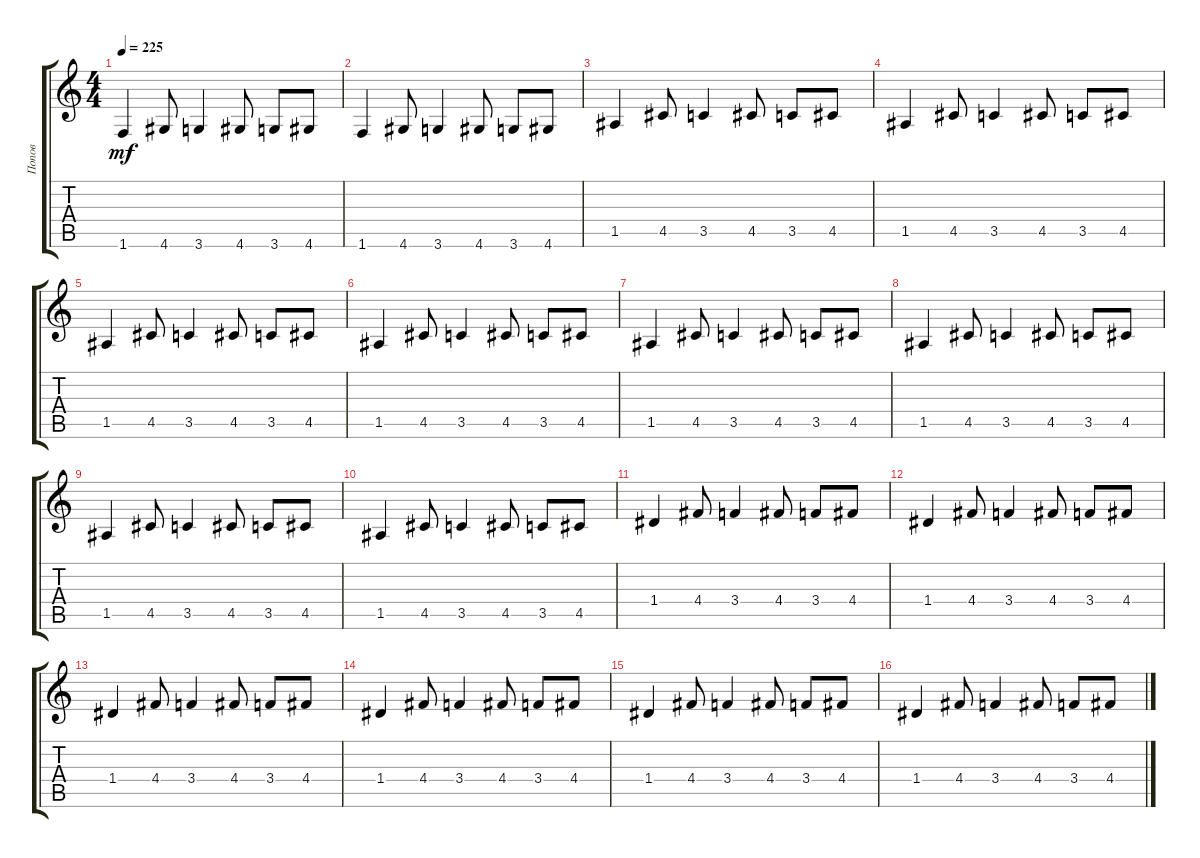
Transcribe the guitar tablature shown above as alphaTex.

\track ("Попов" "Попов") {instrument distortionguitar}
\staff {score tabs}
\tuning (E4 B3 G3 D3 A2 E2) {hide}
\ts (4 4)
\tempo 225
\clef g2
\ks c
1.6.4{dy mf} 4.6.8 3.6.4 4.6.8 3.6.8 4.6.8 |
1.6.4 4.6.8 3.6.4 4.6.8 3.6.8 4.6.8 |
1.5.4 4.5.8 3.5.4 4.5.8 3.5.8 4.5.8 |
1.5.4 4.5.8 3.5.4 4.5.8 3.5.8 4.5.8 |
1.5.4 4.5.8 3.5.4 4.5.8 3.5.8 4.5.8 |
1.5.4 4.5.8 3.5.4 4.5.8 3.5.8 4.5.8 |
1.5.4 4.5.8 3.5.4 4.5.8 3.5.8 4.5.8 |
1.5.4 4.5.8 3.5.4 4.5.8 3.5.8 4.5.8 |
1.5.4 4.5.8 3.5.4 4.5.8 3.5.8 4.5.8 |
1.5.4 4.5.8 3.5.4 4.5.8 3.5.8 4.5.8 |
1.4.4 4.4.8 3.4.4 4.4.8 3.4.8 4.4.8 |
1.4.4 4.4.8 3.4.4 4.4.8 3.4.8 4.4.8 |
1.4.4 4.4.8 3.4.4 4.4.8 3.4.8 4.4.8 |
1.4.4 4.4.8 3.4.4 4.4.8 3.4.8 4.4.8 |
1.4.4 4.4.8 3.4.4 4.4.8 3.4.8 4.4.8 |
1.4.4 4.4.8 3.4.4 4.4.8 3.4.8 4.4.8
